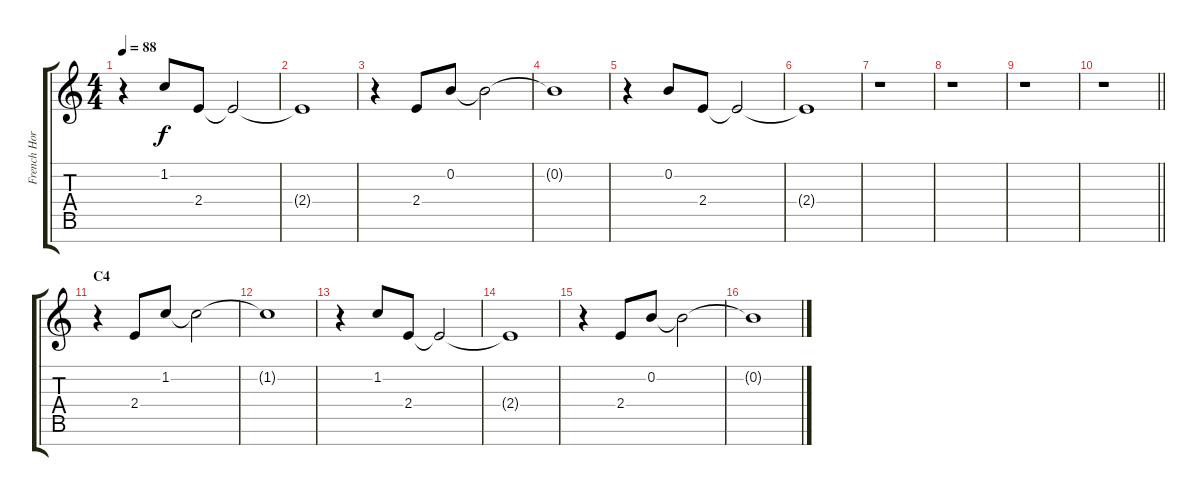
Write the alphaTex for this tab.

\track ("French Horn" "French Hor") {instrument frenchhorn}
\staff {score tabs}
\tuning (E5 B4 G4 D4 A3 E3 B2) {hide}
\ts (4 4)
\tempo 88
\clef g2
\ks c
r.4{dy f} 1.2.8 2.4.8 2.4{t}.2 |
2.4{t}.1 |
r.4 2.4.8 0.2.8 0.2{t}.2 |
0.2{t}.1 |
r.4 0.2.8 2.4.8 2.4{t}.2 |
2.4{t}.1 |
r.1 |
r.1 |
r.1 |
\barLineRight lightlight
r.1 |
\section ("" "C4")
r.4 2.4.8 1.2.8 1.2{t}.2 |
1.2{t}.1 |
r.4 1.2.8 2.4.8 2.4{t}.2 |
2.4{t}.1 |
r.4 2.4.8 0.2.8 0.2{t}.2 |
0.2{t}.1
